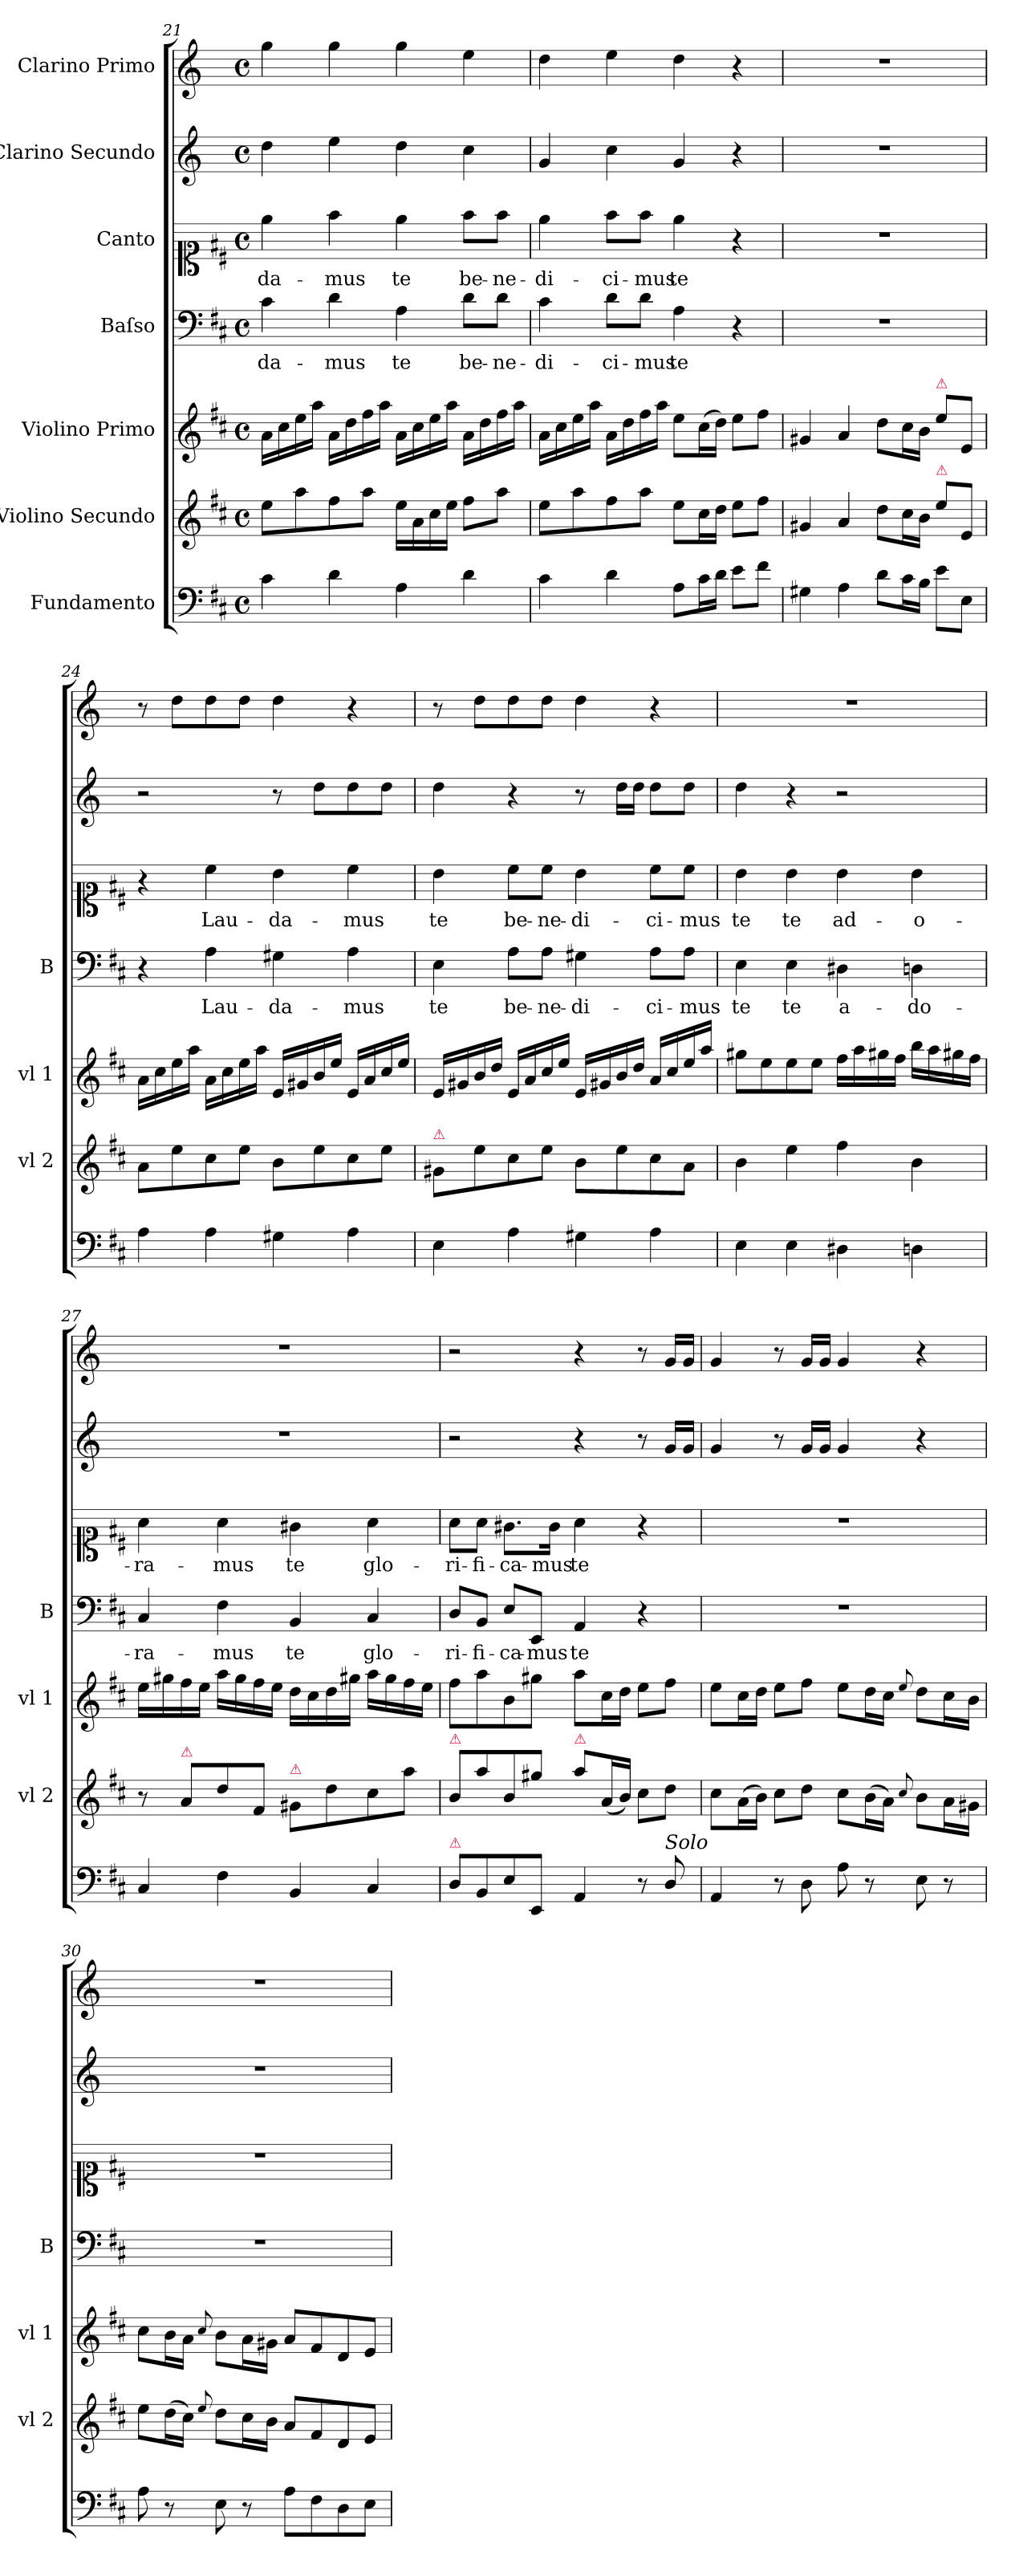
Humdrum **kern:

**kern	**kern	**kern	**kern	**text	**kern	**text	**kern	**kern
*part7	*part6	*part5	*part4	*part4	*part3	*part3	*part2	*part1
*staff7	*staff6	*staff5	*staff4	*staff4	*staff3	*staff3	*staff2	*staff1
*I"Fundamento	*I"Violino Secundo	*I"Violino Primo	*I"Baſso	*	*I"Canto	*	*I"Clarino Secundo	*I"Clarino Primo
*	*I'vl 2	*I'vl 1	*I'B	*	*	*	*	*
*clefF4	*clefG2	*clefG2	*clefF4	*	*clefC1	*	*clefG2	*clefG2
*	*	*	*	*	*	*	*ITrd-1c-2	*ITrd-1c-2
*k[f#c#]	*k[f#c#]	*k[f#c#]	*k[f#c#]	*	*k[f#c#]	*	*k[f#c#]	*k[f#c#]
*D:	*D:	*D:	*D:	*	*D:	*	*D:	*D:
*M4/4	*M4/4	*M4/4	*M4/4	*	*M4/4	*	*M4/4	*M4/4
*met(c)	*met(c)	*met(c)	*met(c)	*	*met(c)	*	*met(c)	*met(c)
=21	=21	=21	=21	=21	=21	=21	=21	=21
4c#\	8ee\L	16a\LL	4c#\	-da-	4ee\	-da-	4ee\	4aa\
.	.	16cc#\	.	.	.	.	.	.
.	8aa\	16ee\	.	.	.	.	.	.
.	.	16aa\JJ	.	.	.	.	.	.
4d\	8ff#\	16a\LL	4d\	-mus	4ff#\	-mus	4ff#\	4aa\
.	.	16dd\	.	.	.	.	.	.
.	8aa\J	16ff#\	.	.	.	.	.	.
.	.	16aa\JJ	.	.	.	.	.	.
4A\	16ee\LL	16a\LL	4A\	te	4ee\	te	4ee\	4aa\
.	16a\	16cc#\	.	.	.	.	.	.
.	16cc#\	16ee\	.	.	.	.	.	.
.	16ee\JJ	16aa\JJ	.	.	.	.	.	.
4d\	8ff#\L	16a\LL	8d\L	be-	8ff#\L	be-	4dd\	4ff#\
.	.	16dd\	.	.	.	.	.	.
.	8aa\J	16ff#\	8d\J	-ne-	8ff#\J	-ne-	.	.
.	.	16aa\JJ	.	.	.	.	.	.
=22	=22	=22	=22	=22	=22	=22	=22	=22
4c#\	8ee\L	16a\LL	4c#\	-di-	4ee\	-di-	4a/	4ee\
.	.	16cc#\	.	.	.	.	.	.
.	8aa\	16ee\	.	.	.	.	.	.
.	.	16aa\JJ	.	.	.	.	.	.
4d\	8ff#\	16a\LL	8d\L	-ci-	8ff#\L	-ci-	4dd\	4ff#\
.	.	16dd\	.	.	.	.	.	.
.	8aa\J	16ff#\	8d\J	-mus	8ff#\J	-mus	.	.
.	.	16aa\JJ	.	.	.	.	.	.
8A\L	8ee\L	8ee\L	4A\	te	4ee\	te	4a/	4ee\
16c#\L	16cc#\L	(>16cc#\L	.	.	.	.	.	.
16d\JJ	16dd\JJ	16dd\JJ)	.	.	.	.	.	.
8e\L	8ee\L	8ee\L	4r	.	4r	.	4r	4r
8f#\J	8ff#\J	8ff#\J	.	.	.	.	.	.
=23	=23	=23	=23	=23	=23	=23	=23	=23
4G#X\	4g#X/	4g#X/	1r	.	1r	.	1r	1r
4A\	4a/	4a/	.	.	.	.	.	.
8d\L	8dd\L	8dd\L	.	.	.	.	.	.
16c#\L	16cc#\L	16cc#\L	.	.	.	.	.	.
16B\JJ	16b\JJ	16b\JJ	.	.	.	.	.	.
!	!	!LO:TX:a:color=crimson:t=⚠	!	!	!	!	!	!
!	!LO:TX:a:color=crimson:t=⚠	!	!	!	!	!	!	!
8e\L	8ee\L	8ee\L	.	.	.	.	.	.
8E\J	8e/J	8e/J	.	.	.	.	.	.
=24	=24	=24	=24	=24	=24	=24	=24	=24
4A\	8a\L	16a\LL	4r	.	4r	.	2r	8r
.	.	16cc#\	.	.	.	.	.	.
.	8ee\	16ee\	.	.	.	.	.	8ee\L
.	.	16aa\JJ	.	.	.	.	.	.
4A\	8cc#\	16a\LL	4A\	Lau-	4cc#\	Lau-	.	8ee\
.	.	16cc#\	.	.	.	.	.	.
.	8ee\J	16ee\	.	.	.	.	.	8ee\J
.	.	16aa\JJ	.	.	.	.	.	.
4G#X\	8b\L	16e/LL	4G#X\	-da-	4b\	-da-	8r	4ee\
.	.	16g#X/	.	.	.	.	.	.
.	8ee\	16b/	.	.	.	.	8ee\L	.
.	.	16ee/JJ	.	.	.	.	.	.
4A\	8cc#\	16e/LL	4A\	-mus	4cc#\	-mus	8ee\	4r
.	.	16a/	.	.	.	.	.	.
.	8ee\J	16cc#/	.	.	.	.	8ee\J	.
.	.	16ee/JJ	.	.	.	.	.	.
=25	=25	=25	=25	=25	=25	=25	=25	=25
!	!LO:TX:a:color=crimson:t=⚠	!	!	!	!	!	!	!
4E\	8g#X/L	16e/LL	4E\	te	4b\	te	4ee\	8r
.	.	16g#X/	.	.	.	.	.	.
.	8ee\	16b/	.	.	.	.	.	8ee\L
.	.	16dd/JJ	.	.	.	.	.	.
4A\	8cc#\	16e/LL	8A\L	be-	8cc#\L	be-	4r	8ee\
.	.	16a/	.	.	.	.	.	.
.	8ee\J	16cc#/	8A\J	-ne-	8cc#\J	-ne-	.	8ee\J
.	.	16ee/JJ	.	.	.	.	.	.
4G#X\	8b\L	16e/LL	4G#X\	-di-	4b\	-di-	8r	4ee\
.	.	16g#X/	.	.	.	.	.	.
.	8ee\	16b/	.	.	.	.	16ee\LL	.
.	.	16dd/JJ	.	.	.	.	16ee\JJ	.
4A\	8cc#\	16a/LL	8A\L	-ci-	8cc#\L	-ci-	8ee\L	4r
.	.	16cc#/	.	.	.	.	.	.
.	8a\J	16ee/	8A\J	-mus	8cc#\J	-mus	8ee\J	.
.	.	16aa/JJ	.	.	.	.	.	.
=26	=26	=26	=26	=26	=26	=26	=26	=26
4E\	4b\	8gg#X\L	4E\	te	4b\	te	4ee\	1r
.	.	8ee\	.	.	.	.	.	.
4E\	4ee\	8ee\	4E\	te	4b\	te	4r	.
.	.	8ee\J	.	.	.	.	.	.
4D#X\	4ff#\	16ff#\LL	4D#X\	a-	4b\	ad-	2r	.
.	.	16aa\	.	.	.	.	.	.
.	.	16gg#X\	.	.	.	.	.	.
.	.	16ff#\JJ	.	.	.	.	.	.
4Dn\	4b\	16bb\LL	4Dn\	-do-	4b\	-o-	.	.
.	.	16aa\	.	.	.	.	.	.
.	.	16gg#X\	.	.	.	.	.	.
.	.	16ff#\JJ	.	.	.	.	.	.
=27	=27	=27	=27	=27	=27	=27	=27	=27
4C#/	8r	16ee\LL	4C#/	-ra-	4a\	-ra-	1r	1r
.	.	16gg#X\	.	.	.	.	.	.
!	!LO:TX:a:color=crimson:t=⚠	!	!	!	!	!	!	!
.	8a/L	16ff#\	.	.	.	.	.	.
.	.	16ee\JJ	.	.	.	.	.	.
4F#\	8dd\	16aa\LL	4F#\	-mus	4a\	-mus	.	.
.	.	16gg#\	.	.	.	.	.	.
.	8f#/J	16ff#\	.	.	.	.	.	.
.	.	16ee\JJ	.	.	.	.	.	.
!	!LO:TX:a:color=crimson:t=⚠	!	!	!	!	!	!	!
4BB/	8g#X/L	16dd\LL	4BB/	te	4g#X\	te	.	.
.	.	16cc#\	.	.	.	.	.	.
.	8dd\	16dd\	.	.	.	.	.	.
.	.	16gg#X\JJ	.	.	.	.	.	.
4C#/	8cc#\	16aa\LL	4C#/	glo-	4a\	glo-	.	.
.	.	16gg#\	.	.	.	.	.	.
.	8aa\J	16ff#\	.	.	.	.	.	.
.	.	16ee\JJ	.	.	.	.	.	.
=28	=28	=28	=28	=28	=28	=28	=28	=28
!	!LO:TX:a:color=crimson:t=⚠	!	!	!	!	!	!	!
!LO:TX:a:color=crimson:t=⚠	!	!	!	!	!	!	!	!
8D/L	8b/L	8ff#\L	8D/L	-ri-	8a\L	-ri-	2r	2r
8BB/	8aa\	8aa\	8BB/J	-fi-	8a\J	-fi-	.	.
8E\	8b/	8b\	8E/L	-ca-	8.g#X\L	-ca-	.	.
8EE/J	8gg#X\J	8gg#X\J	8EE/J	-mus	.	.	.	.
.	.	.	.	.	16g#\Jk	-mus	.	.
!	!LO:TX:a:color=crimson:t=⚠	!	!	!	!	!	!	!
4AA/	8aa\L	8aa\L	4AA/	te	4a\	te	4r	4r
.	(<16a/L	16cc#\L	.	.	.	.	.	.
.	16b/JJ)	16dd\JJ	.	.	.	.	.	.
8r	8cc#\L	8ee\L	4r	.	4r	.	8r	8r
!LO:TX:a:i:t=Solo	!	!	!	!	!	!	!	!
8D/	8dd\J	8ff#\J	.	.	.	.	16a/LL	16a/LL
.	.	.	.	.	.	.	16a/JJ	16a/JJ
=29	=29	=29	=29	=29	=29	=29	=29	=29
4AA/	8cc#\L	8ee\L	1r	.	1r	.	4a/	4a/
.	(>16a\L	16cc#\L	.	.	.	.	.	.
.	16b\JJ)	16dd\JJ	.	.	.	.	.	.
8r	8cc#\L	8ee\L	.	.	.	.	8r	8r
8D\	8dd\J	8ff#\J	.	.	.	.	16a/LL	16a/LL
.	.	.	.	.	.	.	16a/JJ	16a/JJ
8A\	8cc#\L	8ee\L	.	.	.	.	4a/	4a/
8r	(>16b\L	16dd\L	.	.	.	.	.	.
.	16a\JJ)	16cc#\JJ	.	.	.	.	.	.
.	8qqcc#/	8qqee/	.	.	.	.	.	.
8E\	8b\L	8dd\L	.	.	.	.	4r	4r
8r	16a\L	16cc#\L	.	.	.	.	.	.
.	16g#X\JJ	16b\JJ	.	.	.	.	.	.
=30	=30	=30	=30	=30	=30	=30	=30	=30
8A\	8ee\L	8cc#\L	1r	.	1r	.	1r	1r
8r	(>16dd\L	16b\L	.	.	.	.	.	.
.	16cc#\JJ)	16a\JJ	.	.	.	.	.	.
.	8qqee/	8qqcc#/	.	.	.	.	.	.
8E\	8dd\L	8b\L	.	.	.	.	.	.
8r	16cc#\L	16a\L	.	.	.	.	.	.
.	16b\JJ	16g#X\JJ	.	.	.	.	.	.
8A\L	8a/L	8a/L	.	.	.	.	.	.
8F#\	8f#/	8f#/	.	.	.	.	.	.
8D\	8d/	8d/	.	.	.	.	.	.
8E\J	8e/J	8e/J	.	.	.	.	.	.
=	=	=	=	=	=	=	=	=
*-	*-	*-	*-	*-	*-	*-	*-	*-
